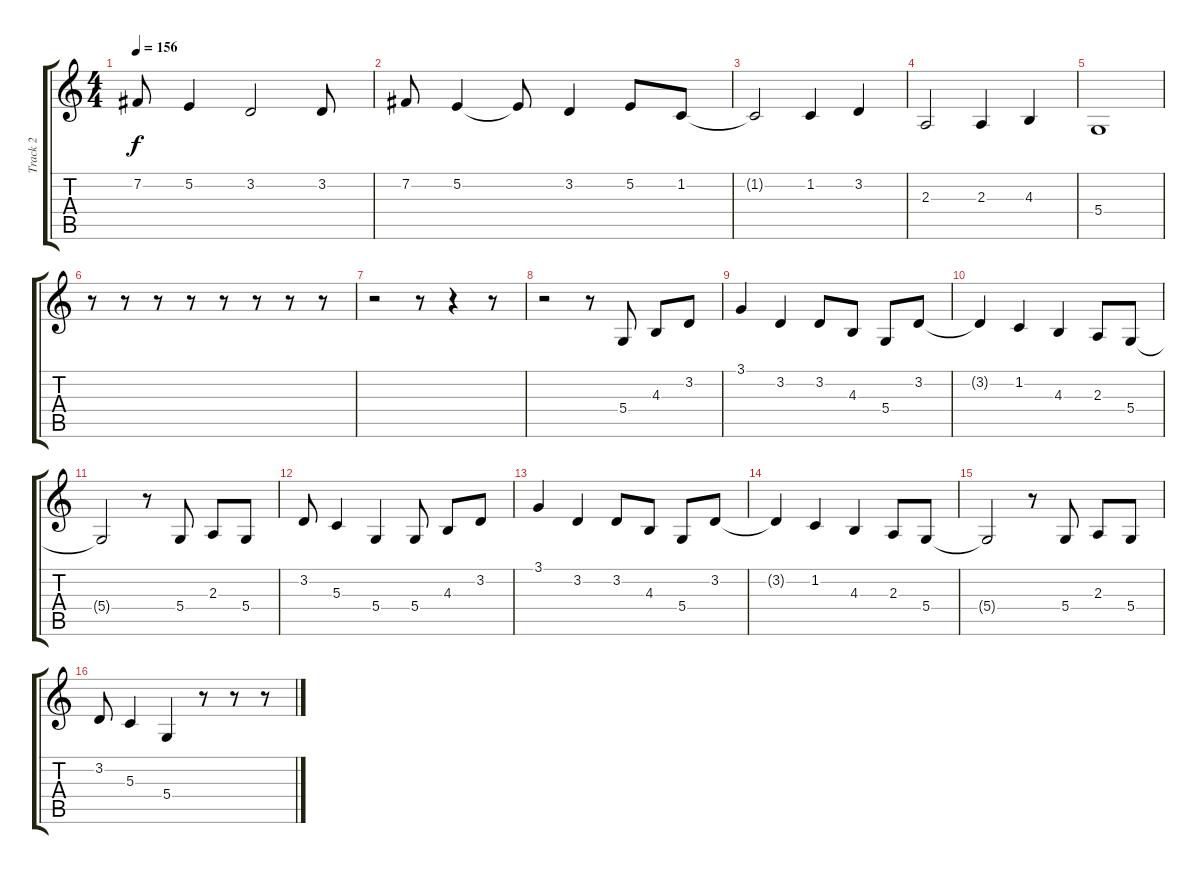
\track ("Track 2" "Track 2") {instrument flute}
\staff {score tabs}
\tuning (E4 B3 G3 D3 A2 E2) {hide}
\ts (4 4)
\tempo 156
\clef g2
\ks c
7.2{t}.8{dy f} 5.2.4 3.2.2 3.2.8 |
7.2.8 5.2.4 5.2{t}.8 3.2.4 5.2.8 1.2.8 |
1.2{t}.2 1.2.4 3.2.4 |
2.3.2 2.3.4 4.3.4 |
5.4.1 |
r.8 r.8 r.8 r.8 r.8 r.8 r.8 r.8 |
r.2 r.8 r.4 r.8 |
r.2 r.8 5.4.8 4.3.8 3.2.8 |
3.1.4 3.2.4 3.2.8 4.3.8 5.4.8 3.2.8 |
3.2{t}.4 1.2.4 4.3.4 2.3.8 5.4.8 |
5.4{t}.2 r.8 5.4.8 2.3.8 5.4.8 |
3.2.8 5.3.4 5.4.4 5.4.8 4.3.8 3.2.8 |
3.1.4 3.2.4 3.2.8 4.3.8 5.4.8 3.2.8 |
3.2{t}.4 1.2.4 4.3.4 2.3.8 5.4.8 |
5.4{t}.2 r.8 5.4.8 2.3.8 5.4.8 |
3.2.8 5.3.4 5.4.4 r.8 r.8 r.8
